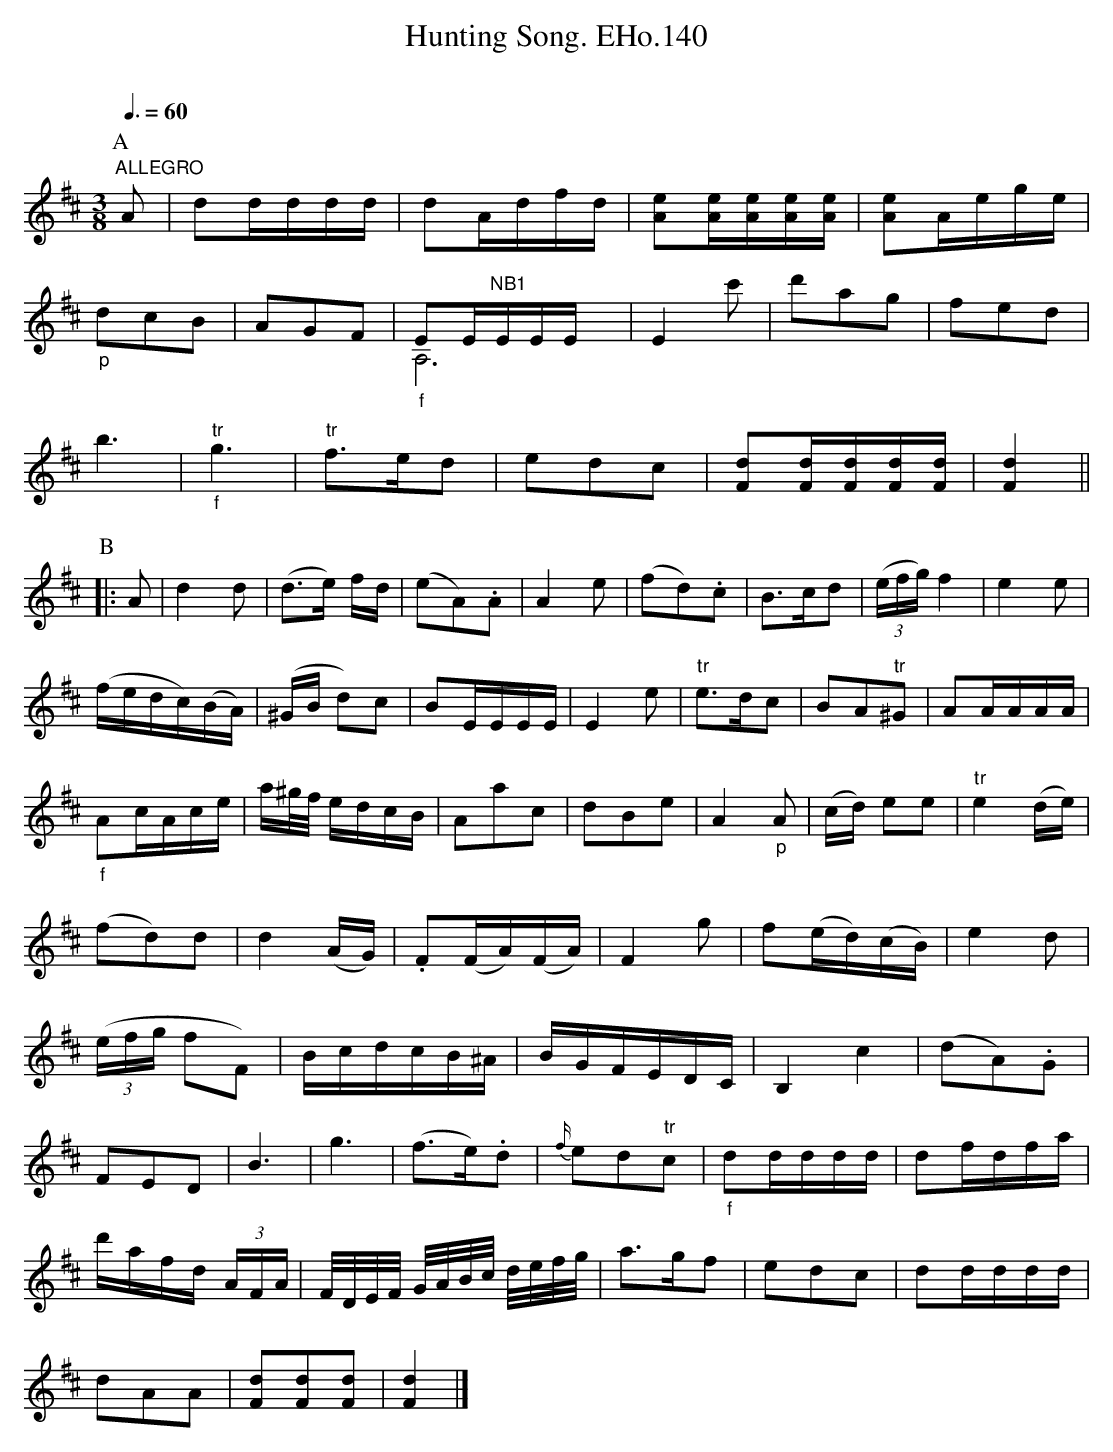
X:1
T:Hunting Song. EHo.140
M:3/8
L:1/8
Q:3/8=60
O:
K:D
P:A
"^ALLEGRO"A | dd/d/d/d/ | dA/d/f/d/ | [Ae][A/e/][A/e/][A/e/][A/e/] | [Ae]A/e/g/e/ |
"_p"dcB | AGF | "_f"EE/"NB1"E/E/E/ &A,6 | E2c' |\
d'ag | fed |
b3 | "tr""_f"g3 |"tr"f>ed | edc | [Fd][F/d/][F/d/][F/d/][F/d/] | [F2d2] ||
P:B
|: A | d2d | (d>e) f/d/ | (eA).A | A2e |(fd).c | B>cd | (3(e/f/g/) f2 | e2e |
(f/e/d/c/)(B/A/) | (^G/B/ d)c | BE/E/E/E/ | E2e |"tr"e>dc | BA"tr"^G | AA/A/A/A/ |
"_f"Ac/A/c/e/ |a/^g//f// e/d/c/B/ | Aac | dBe | A2"_p"A |(c/d/) ee | "tr"e2(d/e/) |
(fd)d | d2(A/G/) |.F(F/A/)(F/A/) | F2g | f(e/d/)(c/B/) | e2d |
(3(e/f/g/ fF) | B/c/d/c/B/^A/ | B/G/F/E/D/C/ | B,2c2 | (dA).G |
FED | B3 | g3 | (f>e).d |{f/}ed"tr"c | "_f"dd/d/d/d/ | df/d/f/a/ |
d'/a/f/d/ (3A/F/A/ |F//D//E//F// G//A//B//c// d//e//f//g// | a>gf | edc | dd/d/d/d/ |
dAA | [Fd][Fd][Fd] | [F2d2] |]
